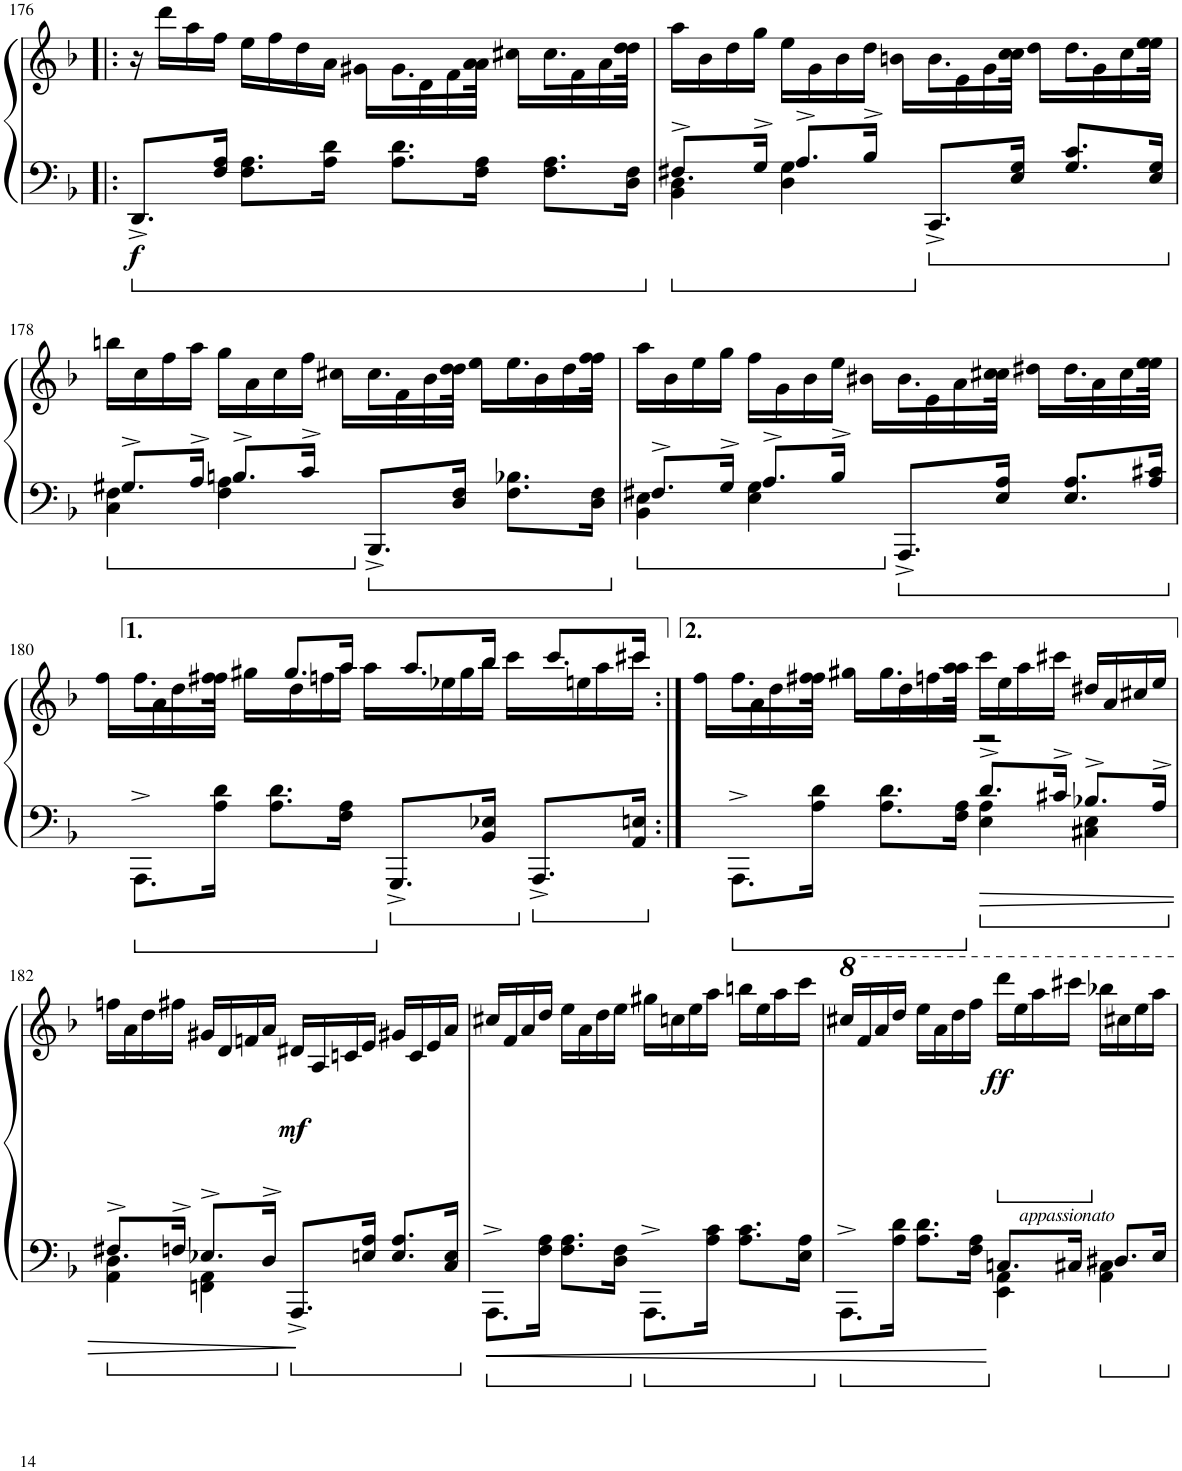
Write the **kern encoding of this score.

**kern	**kern	**dynam
*part1	*part1	*part1
*staff2	*staff1	*staff1/2
*I"Piano	*	*
*I'Pno.	*	*
!!LO:PB:g=z
*clefF4	*clefG2	*
*k[b-]	*k[b-]	*
*M4/4	*M4/4	*
=176!|:	=176!|:	=176!|:
*	*^	*
!	!	!	!LO:DY:b=2
8.DD^/L	16r	2ryy	f
.	16ddd\LL	.	.
.	16aa\	.	.
16F/ 16A/Jk	16ff\JJ	.	.
8.F\ 8.A\L	16ee\LL	.	.
.	16ff\	.	.
.	16dd\	.	.
16A\ 16d\Jk	16a\JJ	.	.
8.A\ 8.d\L	16g#X\LL	8.g#\L	.
.	16d\	.	.
.	16f\	.	.
16F\ 16A\Jk	16a\JJ	16a\Jk	.
8.F\ 8.A\L	16cc#X\LL	8.cc#\L	.
.	16f\	.	.
.	16a\	.	.
16D\ 16F\Jk	16dd\JJ	16dd\Jk	.
=177	=177	=177	=177
*^	*	*	*
8.F#X^/L	4BB-\ 4D\	16aa\LL	2ryy	.
.	.	16b-\	.	.
.	.	16dd\	.	.
16G^/Jk	.	16gg\JJ	.	.
8.A^/L	4D\ 4G\	16ee\LL	.	.
.	.	16g\	.	.
.	.	16b-\	.	.
16B-^/Jk	.	16dd\JJ	.	.
8.CC^/L	2ryy	16bn\LL	8.b\L	.
.	.	16e\	.	.
.	.	16g\	.	.
16E/ 16G/Jk	.	16cc\JJ	16cc\Jk	.
8.G/ 8.c/L	.	16dd\LL	8.dd\L	.
.	.	16g\	.	.
.	.	16cc\	.	.
16E/ 16G/Jk	.	16ee\JJ	16ee\Jk	.
!!LO:LB:g=z	!!
=178	=178	=178	=178	=178
8.G#X^/L	4C\ 4F\	16bbn\LL	2ryy	.
.	.	16cc\	.	.
.	.	16ff\	.	.
16A^/Jk	.	16aa\JJ	.	.
8.Bn^/L	4F\ 4A\	16gg\LL	.	.
.	.	16a\	.	.
.	.	16cc\	.	.
16c^/Jk	.	16ff\JJ	.	.
8.BBB-^/L	2ryy	16cc#X\LL	8.cc#\L	.
.	.	16f\	.	.
.	.	16b-\	.	.
16D/ 16F/Jk	.	16dd\JJ	16dd\Jk	.
8.F\ 8.B-X\L	.	16ee\LL	8.ee\L	.
.	.	16b-\	.	.
.	.	16dd\	.	.
16D\ 16F\Jk	.	16ff\JJ	16ff\Jk	.
=179	=179	=179	=179	=179
8.F#X^/L	4BB-\ 4E\	16aa\LL	2ryy	.
.	.	16b-\	.	.
.	.	16ee\	.	.
16G^/Jk	.	16gg\JJ	.	.
8.A^/L	4E\ 4G\	16ff\LL	.	.
.	.	16g\	.	.
.	.	16b-\	.	.
16B-^/Jk	.	16ee\JJ	.	.
8.AAA^/L	2ryy	16b#X\LL	8.b#\L	.
.	.	16e\	.	.
.	.	16a\	.	.
16E/ 16A/Jk	.	16cc#X\JJ	16cc#\Jk	.
8.E/ 8.A/L	.	16dd#X\LL	8.dd#\L	.
.	.	16a\	.	.
.	.	16cc#\	.	.
16A/ 16c#X/Jk	.	16ee\JJ	16ee\Jk	.
*v	*v	*	*	*
!!LO:LB:g=z	!!
=180	=180	=180	=180
8.AAA^>\L	16ff\LL	8.ff\L	.
.	16a\	.	.
.	16dd\	.	.
16A\ 16d\Jk	16ff#X\JJ	16ff#\Jk	.
8.A\ 8.d\L	16gg#X\LL	8.gg#/L	.
.	16dd\	.	.
.	16ffn\	.	.
16F\ 16A\Jk	16aa\JJ	16aa/Jk	.
8.GGG^/L	16aa\LL	8.aa/L	.
.	16ee-X\	.	.
.	16gg#\	.	.
16BB-/ 16E-X/Jk	16bb-\JJ	16bb-/Jk	.
8.AAA^/L	16ccc\LL	8.ccc/L	.
.	16een\	.	.
.	16aa\	.	.
16AA/ 16En/Jk	16ccc#X\JJ	16ccc#/Jk	.
=181:|!	=181:|!	=181:|!	=181:|!
*^	*	*	*
8.AAA^>\L	2ryy	16ff\LL	8.ff\L	.
.	.	16a\	.	.
.	.	16dd\	.	.
16A\ 16d\Jk	.	16ff#X\JJ	16ff#\Jk	.
8.A\ 8.d\L	.	16gg#X\LL	8.gg#\L	.
.	.	16dd\	.	.
.	.	16ffn\	.	.
16F\ 16A\Jk	.	16aa\JJ	16aa\Jk	.
8.d^/L	4E\ 4A\	16ccc\LL	2r	.
.	.	16ee\	.	.
.	.	16aa\	.	.
16c#X^/Jk	.	16ccc#X\JJ	.	.
8.B-X^/L	4C#X\ 4E\	16dd#X/LL	.	.
.	.	16a/	.	.
.	.	16cc#X/	.	.
16A^/Jk	.	16ee/JJ	.	.
*	*	*v	*v	*
!!LO:LB:g=z
=182	=182	=182	=182
8.F#X^/L	4AA\ 4D\	16ffn\LL	.
.	.	16a\	.
.	.	16dd\	.
16Fn^/Jk	.	16ff#X\JJ	.
8.E-X^/L	4FFn\ 4AA\	16g#X/LL	.
.	.	16d/	.
.	.	16fn/	.
16D^/Jk	.	16a/JJ	.
!	!	!	!LO:DY:b
8.AAA^/L	2ryy	16d#X/LL	mf
.	.	16A/	.
.	.	16cn/	.
16En/ 16A/Jk	.	16e/JJ	.
8.E/ 8.A/L	.	16g#X/LL	.
.	.	16c/	.
.	.	16e/	.
16C/ 16E/Jk	.	16a/JJ	.
*v	*v	*	*
=183	=183	=183
8.AAA^>\L	16cc#X/LL	.
.	16f/	.
.	16a/	.
16F\ 16A\Jk	16dd/JJ	.
8.F\ 8.A\L	16ee\LL	.
.	16a\	.
.	16dd\	.
16D\ 16F\Jk	16ee\JJ	.
8.AAA^>\L	16gg#X\LL	.
.	16ccn\	.
.	16ee\	.
16A\ 16c\Jk	16aa\JJ	.
8.A\ 8.c\L	16bbn\LL	.
.	16ee\	.
.	16aa\	.
16E\ 16A\Jk	16ccc\JJ	.
=184	=184	=184
*^	*	*
8.AAA^>\L	2ryy	16ccc#X/LL	.
.	.	16ff/	.
.	.	16aa/	.
16A\ 16d\Jk	.	16ddd/JJ	.
8.A\ 8.d\L	.	16eee\LL	.
.	.	16aa\	.
.	.	16ddd\	.
16F\ 16A\Jk	.	16fff\JJ	.
*	*	*ped	*
!	!	!LO:TX:b:i:t=appassionato	!
!	!	!	!LO:DY:b
8.Cn/L	4EE\ 4AA\	16dddd\LL	ff
.	.	16eee\	.
.	.	16aaa\	.
16C#X/Jk	.	16cccc#X\JJ	.
*	*	*Xped	*
8.D#X/L	4AA\ 4C#\	16bbb-X\LL	.
.	.	16ccc#X\	.
.	.	16eee\	.
16E/Jk	.	16aaa\JJ	.
*v	*v	*	*
=	=	=
*-	*-	*-
